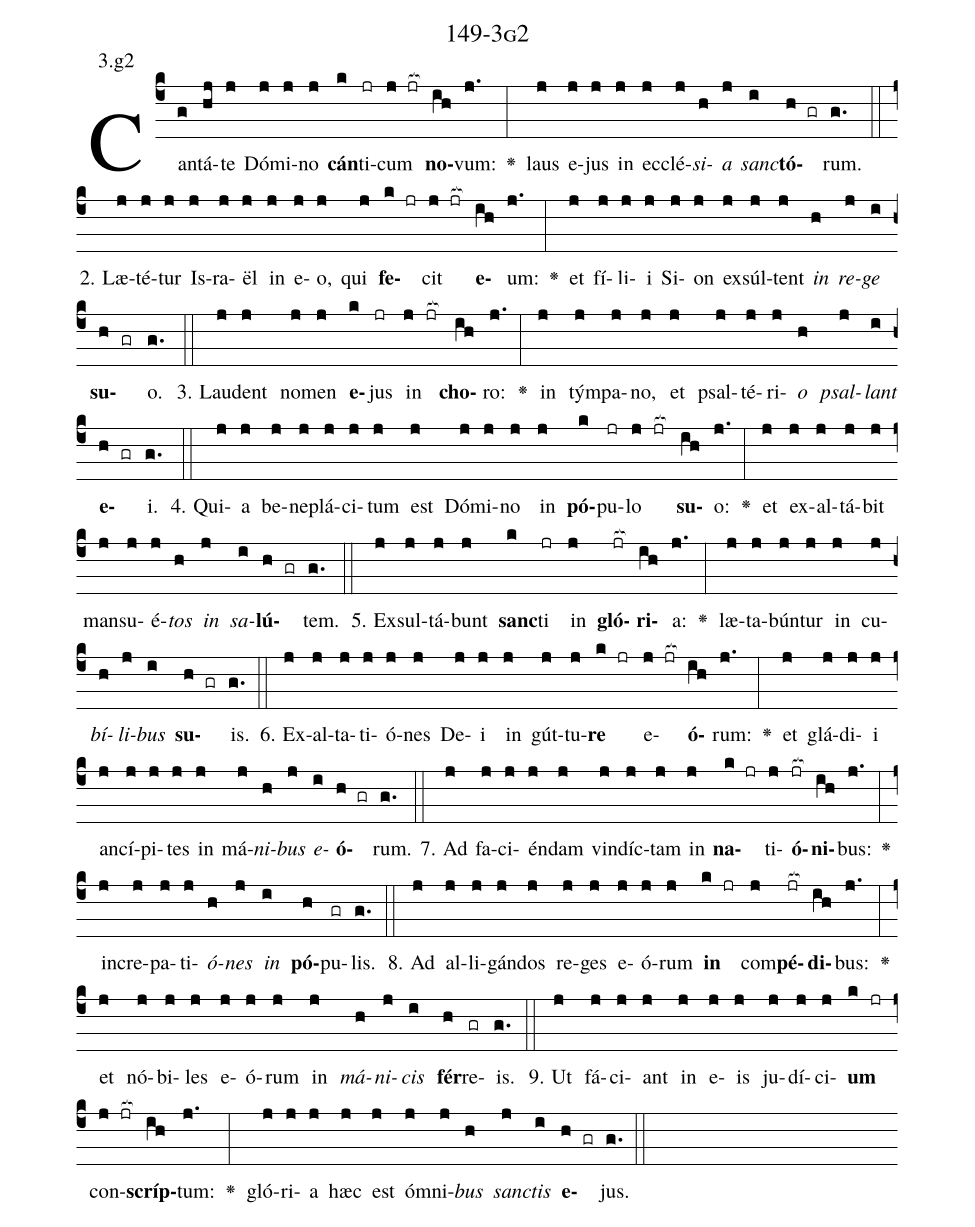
name: 149-3g2;
annotation: 3.g2;
%%
(c4)Can(g)tá(hj)te(j) Dó(j)mi(j)no(j) <b>cán</b>(k)ti(jr)cum(j jr[ocb:1{]) <b>no</b>(ih[ocb:0}])vum:(j.) <v>\greheightstar</v>(:) laus(j) e(j)jus(j) in(j) ec(j)clé(j)<i>si</i>(h)<i>a</i>(j) <i>sanc</i>(i)<b>tó</b>(h gr)rum.(g.) (::)
2. Læ(j)té(j)tur(j) Is(j)ra(j)ël(j) in(j) e(j)o,(j) qui(j) <b>fe</b>(k jr)cit(j jr[ocb:1{]) <b>e</b>(ih[ocb:0}])um:(j.) <v>\greheightstar</v>(:) et(j) fí(j)li(j)i(j) Si(j)on(j) ex(j)súl(j)tent(j) <i>in</i>(h) <i>re</i>(j)<i>ge</i>(i) <b>su</b>(h gr)o.(g.) (::)
3. Lau(j)dent(j) no(j)men(j) <b>e</b>(k)jus(jr) in(j jr[ocb:1{]) <b>cho</b>(ih[ocb:0}])ro:(j.) <v>\greheightstar</v>(:) in(j) tým(j)pa(j)no,(j) et(j) psal(j)té(j)ri(j)<i>o</i>(h) <i>psal</i>(j)<i>lant</i>(i) <b>e</b>(h gr)i.(g.) (::)
4. Qui(j)a(j) be(j)ne(j)plá(j)ci(j)tum(j) est(j) Dó(j)mi(j)no(j) in(j) <b>pó</b>(k)pu(jr)lo(j jr[ocb:1{]) <b>su</b>(ih[ocb:0}])o:(j.) <v>\greheightstar</v>(:) et(j) ex(j)al(j)tá(j)bit(j) man(j)su(j)é(j)<i>tos</i>(h) <i>in</i>(j) <i>sa</i>(i)<b>lú</b>(h gr)tem.(g.) (::)
5. Ex(j)sul(j)tá(j)bunt(j) <b>sanc</b>(k)ti(jr) in(j) <b>gló</b>(jr[ocb:1{])<b>ri</b>(ih[ocb:0}])a:(j.) <v>\greheightstar</v>(:) læ(j)ta(j)bún(j)tur(j) in(j) cu(j)<i>bí</i>(h)<i>li</i>(j)<i>bus</i>(i) <b>su</b>(h gr)is.(g.) (::)
6. Ex(j)al(j)ta(j)ti(j)ó(j)nes(j) De(j)i(j) in(j) gút(j)tu(j)<b>re</b>(k jr) e(j jr[ocb:1{])<b>ó</b>(ih[ocb:0}])rum:(j.) <v>\greheightstar</v>(:) et(j) glá(j)di(j)i(j) an(j)cí(j)pi(j)tes(j) in(j) má(j)<i>ni</i>(h)<i>bus</i>(j) <i>e</i>(i)<b>ó</b>(h gr)rum.(g.) (::)
7. Ad(j) fa(j)ci(j)én(j)dam(j) vin(j)díc(j)tam(j) in(j) <b>na</b>(k jr)ti(j)<b>ó</b>(jr[ocb:1{])<b>ni</b>(ih[ocb:0}])bus:(j.) <v>\greheightstar</v>(:) in(j)cre(j)pa(j)ti(j)<i>ó</i>(h)<i>nes</i>(j) <i>in</i>(i) <b>pó</b>(h)pu(gr)lis.(g.) (::)
8. Ad(j) al(j)li(j)gán(j)dos(j) re(j)ges(j) e(j)ó(j)rum(j) <b>in</b>(k jr) com(j)<b>pé</b>(jr[ocb:1{])<b>di</b>(ih[ocb:0}])bus:(j.) <v>\greheightstar</v>(:) et(j) nó(j)bi(j)les(j) e(j)ó(j)rum(j) in(j) <i>má</i>(h)<i>ni</i>(j)<i>cis</i>(i) <b>fér</b>(h)re(gr)is.(g.) (::)
9. Ut(j) fá(j)ci(j)ant(j) in(j) e(j)is(j) ju(j)dí(j)ci(j)<b>um</b>(k jr) con(j jr[ocb:1{])<b>scríp</b>(ih[ocb:0}])tum:(j.) <v>\greheightstar</v>(:) gló(j)ri(j)a(j) hæc(j) est(j) óm(j)ni(j)<i>bus</i>(h) <i>sanc</i>(j)<i>tis</i>(i) <b>e</b>(h gr)jus.(g.) (::)
